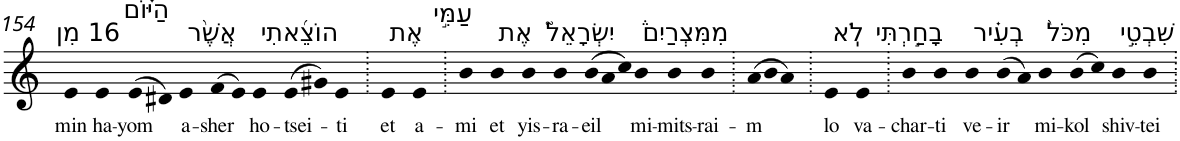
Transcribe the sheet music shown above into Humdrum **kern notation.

**kern	**text
*part1	*part1
*staff1	*staff1
*I"Piano	*
*I'Pno	*
!!LO:PB:g=z
*clefG2	*
*k[]	*
=154	=154
!LO:TX:a:t=16 מִן	!
!	!LO:LY:b
4e	min
!LO:TX:a:t=הַיּ֗וֹם	!
!	!LO:LY:b
4e	ha-
!	!LO:LY:b
(>8e	-yom
8d#X)	.
!LO:TX:a:t=אֲשֶׁ֨ר	!
!	!LO:LY:b
4e	a-
!	!LO:LY:b
(>8f	-sher
8e)	.
!LO:TX:a:t=הוֹצֵ֜אתִי	!
!	!LO:LY:b
4e	ho-
!	!LO:LY:b
(>8e	-tsei-
8g#X)	.
!	!LO:LY:b
4e	-ti
=155.	=155.
!LO:TX:a:t=אֶת	!
!	!LO:LY:b
4e	et
!LO:TX:a:t=עַמִּ֣י	!
!	!LO:LY:b
4e	a-
=156.	=156.
!	!LO:LY:b
4b	-mi
!LO:TX:a:t=אֶת	!
!	!LO:LY:b
4b	et
!LO:TX:a:t=יִשְׂרָאֵל֮	!
!	!LO:LY:b
4b	yis-
!	!LO:LY:b
4b	-ra-
*Xtuplet	*
!	!LO:LY:b
(>12b	-eil
12a	.
12cc)	.
!LO:TX:a:t=מִמִּצְרַיִם֒	!
!	!LO:LY:b
4b	mi-
!	!LO:LY:b
4b	-mits-
!	!LO:LY:b
4b	-rai-
=157.	=157.
!	!LO:LY:b
(>12a	-m
12b	.
12a)	.
=158.	=158.
!LO:TX:a:t=לֹֽא	!
!	!LO:LY:b
4e	lo
!LO:TX:a:t=בָחַ֣רְתִּי	!
!	!LO:LY:b
4e	va-
=159.	=159.
!	!LO:LY:b
4b	-char-
!	!LO:LY:b
4b	-ti
!LO:TX:a:t=בְעִ֗יר	!
!	!LO:LY:b
4b	ve-
!	!LO:LY:b
(>8b	-ir
8a)	.
!LO:TX:a:t=מִכֹּל֙	!
!	!LO:LY:b
4b	mi-
!	!LO:LY:b
(>8b	-kol
8cc)	.
!LO:TX:a:t=שִׁבְטֵ֣י	!
!	!LO:LY:b
4b	shiv-
!	!LO:LY:b
4b	-tei
=.	=.
*-	*-
